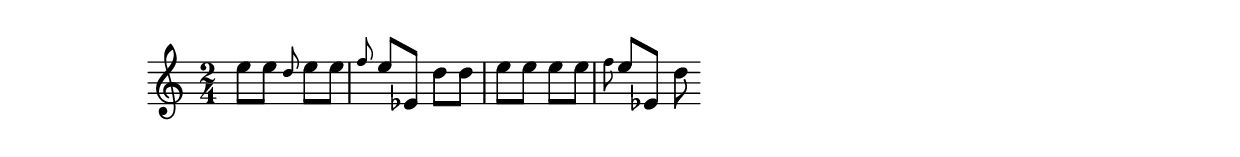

\version "2.4.0"
\header {

    texidoc ="Space from a normal note (or barline) to a grace note is
    smaller than to a normal note."
    
}

\score {
    \context Voice 
    { \time 2/4
      \relative c'' {
	  e8 e \grace d8 e e \grace f8 e es, d' d
	  e8 e e e \grace { \stemDown f8 \stemNeutral } e es, d'

		  }  

    }
    \layout { raggedright = ##t}
    }

